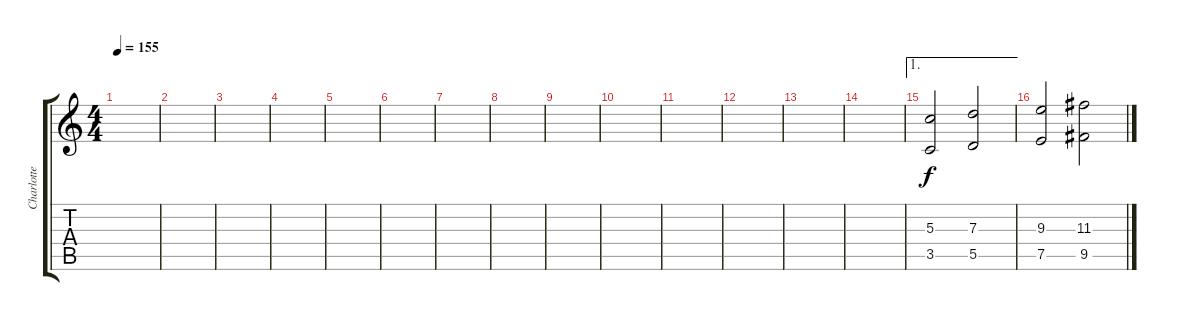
\track ("Charlotte Hatherley" "Charlotte ") {instrument electricguitarclean}
\staff {score tabs}
\tuning (E4 B3 G3 D3 A2 E2) {hide}
\ts (4 4)
\tempo 155
\clef g2
\ks c
|
|
|
|
|
|
|
|
|
|
|
|
|
|
\ae 1
(5.3 3.5).2{volume 16} (7.3 5.5).2 |
(9.3 7.5).2 (11.3 9.5).2
